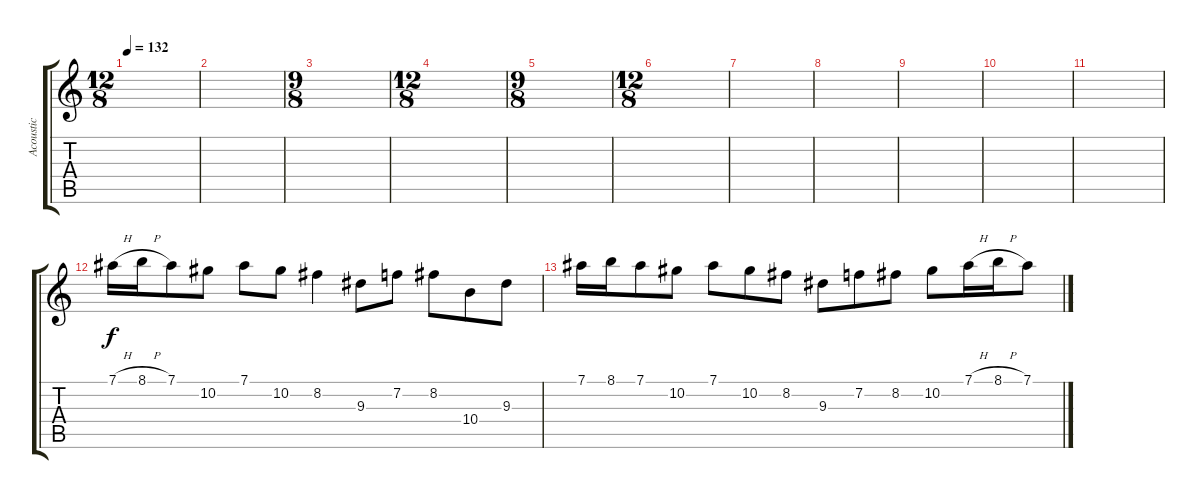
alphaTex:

\track ("Acoustic" "Acoustic") {instrument acousticguitarnylon}
\staff {score tabs}
\tuning (Eb4 Bb3 Gb3 Db3 Ab2 Eb2) {hide}
\ts (12 8)
\tempo 132
\clef g2
\ks c
|
|
\ts (9 8)
|
\ts (12 8)
|
\ts (9 8)
|
\ts (12 8)
|
|
|
|
|
|
7.1{h}.16 8.1{h}.16 7.1.8 10.2.8 7.1.8 10.2.8 8.2.4 9.3.8 7.2.8 8.2.8 10.4.8 9.3.8 |
7.1.16 8.1.16 7.1.8 10.2.8 7.1.8 10.2.8 8.2.8 9.3.8 7.2.8 8.2.8 10.2.8 7.1{h}.16 8.1{h}.16 7.1.8
